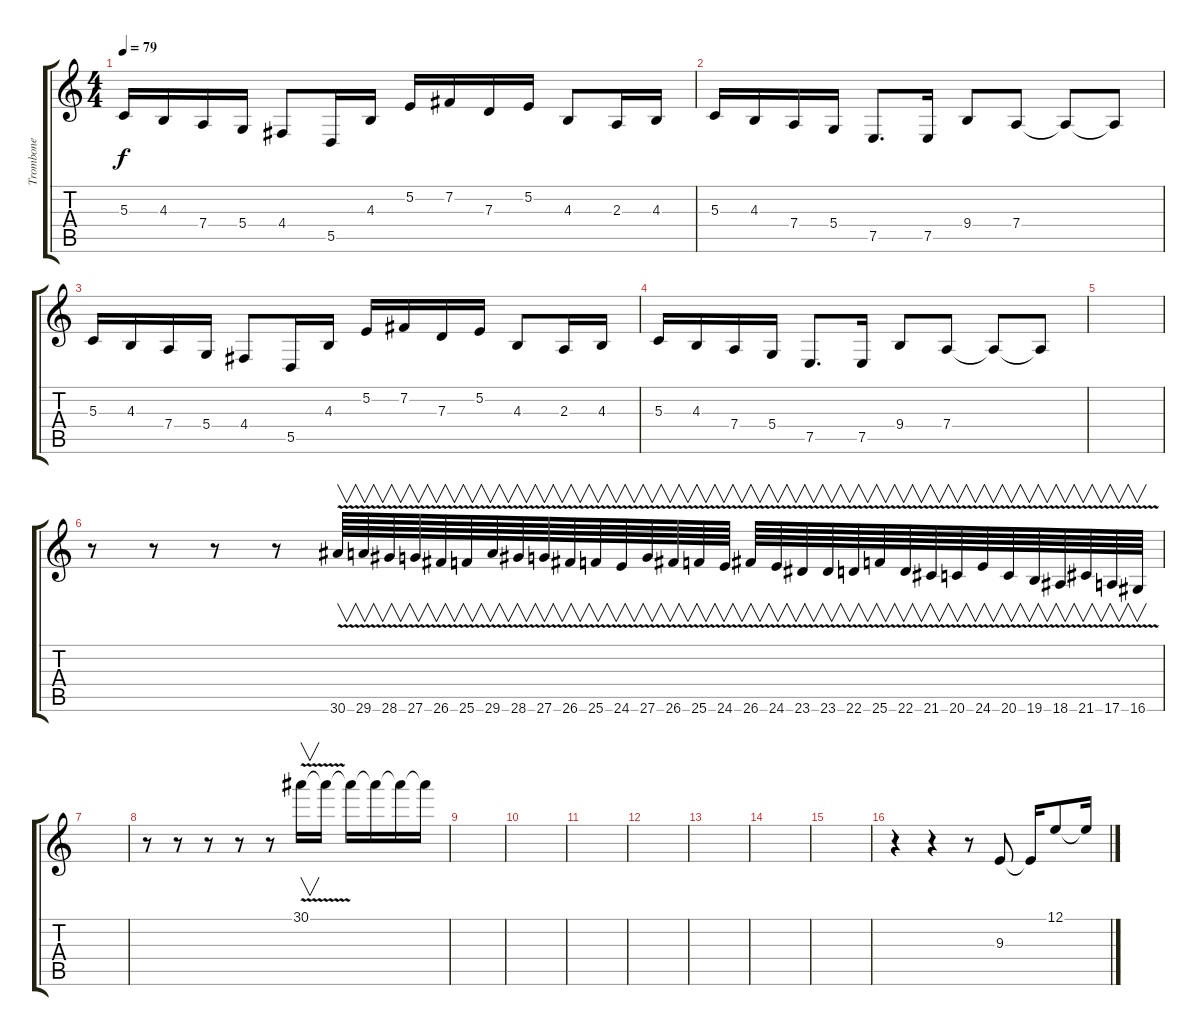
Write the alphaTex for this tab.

\track ("Trombone" "Trombone") {instrument trombone}
\staff {score tabs}
\tuning (E4 B3 G3 D3 A2 E2) {hide}
\ts (4 4)
\tempo 79
\clef g2
\ks c
5.3.16{dy f} 4.3.16 7.4.16 5.4.16 4.4.8 5.5.16 4.3.16 5.2.16 7.2.16 7.3.16 5.2.16 4.3.8 2.3.16 4.3.16 |
5.3.16 4.3.16 7.4.16 5.4.16 7.5.8{d} 7.5.16 9.4.8 7.4.8 7.4{t}.8 7.4{t}.8 |
5.3.16 4.3.16 7.4.16 5.4.16 4.4.8 5.5.16 4.3.16 5.2.16 7.2.16 7.3.16 5.2.16 4.3.8 2.3.16 4.3.16 |
5.3.16 4.3.16 7.4.16 5.4.16 7.5.8{d} 7.5.16 9.4.8 7.4.8 7.4{t}.8 7.4{t}.8 |
|
r.8 r.8 r.8 r.8 30.6{v}.64{v} 29.6{v}.64{v} 28.6{v}.64{v} 27.6{v}.64{v} 26.6{v}.64{v} 25.6{v}.64{v} 29.6{v}.64{v} 28.6{v}.64{v} 27.6{v}.64{v} 26.6{v}.64{v} 25.6{v}.64{v} 24.6{v}.64{v} 27.6{v}.64{v} 26.6{v}.64{v} 25.6{v}.64{v} 24.6{v}.64{v} 26.6{v}.64{v} 24.6{v}.64{v} 23.6{v}.64{v} 23.6{v}.64{v} 22.6{v}.64{v} 25.6{v}.64{v} 22.6{v}.64{v} 21.6{v}.64{v} 20.6{v}.64{v} 24.6{v}.64{v} 20.6{v}.64{v} 19.6{v}.64{v} 18.6{v}.64{v} 21.6{v}.64{v} 17.6{v}.64{v} 16.6{v}.64{v} |
|
r.8 r.8 r.8 r.8 r.8 30.1{v}.16{v} 30.1{t}.16 30.1{t}.16 30.1{t}.16 30.1{t}.16 30.1{t}.16 |
|
|
|
|
|
|
|
r.4 r.4 r.8 9.3.8 9.3{t}.16 12.1.8 12.1{t}.16
